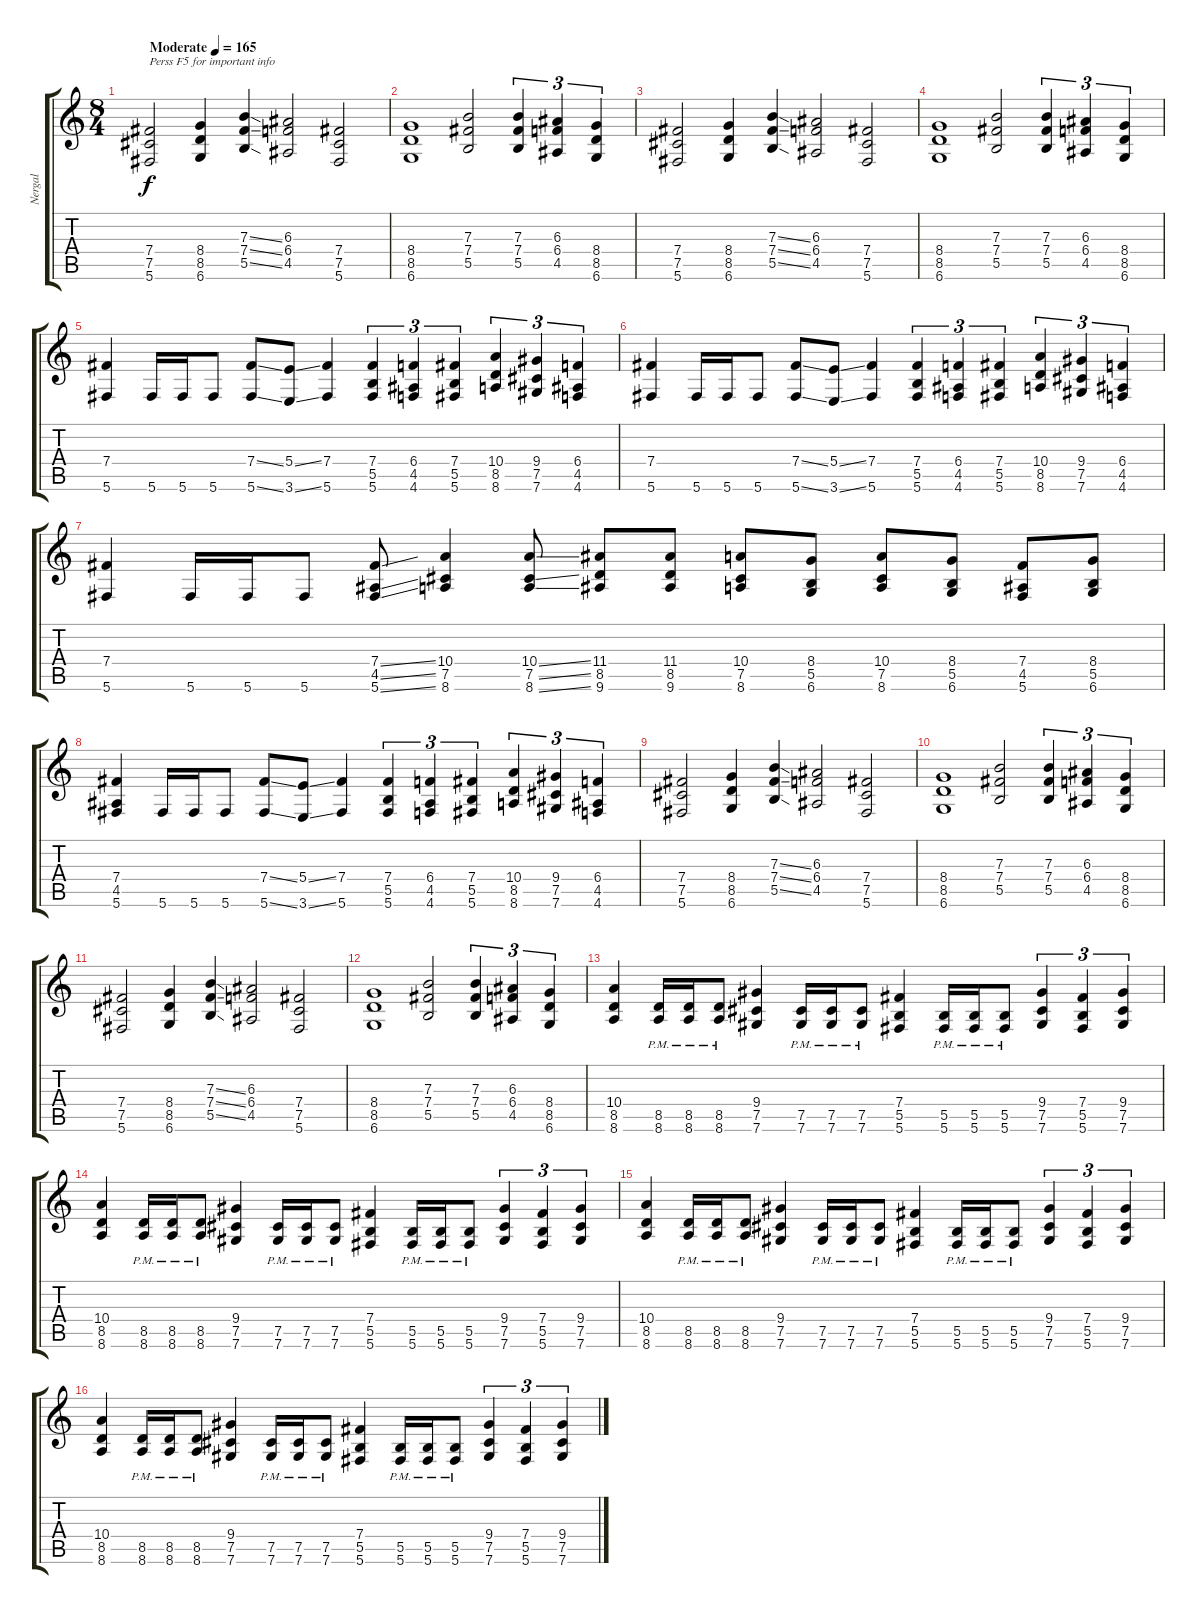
\track ("Nergal" "Nergal") {instrument overdrivenguitar}
\staff {score tabs}
\tuning (Db4 Ab3 E3 B2 Gb2 Db2) {hide}
\ts (8 4)
\tempo (165 "Moderate")
\clef g2
\ks c
(7.4 7.5 5.6).2{txt "Perss F5 for important info" dy f instrument overdrivenguitar} (8.4 8.5 6.6).4 (7.3{ss} 7.4{ss} 5.5{ss}).4 (6.3 6.4 4.5).2 (7.4 7.5 5.6).2 |
(8.4 8.5 6.6).1 (7.3 7.4 5.5).2 (7.3 7.4 5.5).4{tu (3 2)} (6.3 6.4 4.5).4{tu (3 2)} (8.4 8.5 6.6).4{tu (3 2)} |
(7.4 7.5 5.6).2 (8.4 8.5 6.6).4 (7.3{ss} 7.4{ss} 5.5{ss}).4 (6.3 6.4 4.5).2 (7.4 7.5 5.6).2 |
(8.4 8.5 6.6).1 (7.3 7.4 5.5).2 (7.3 7.4 5.5).4{tu (3 2)} (6.3 6.4 4.5).4{tu (3 2)} (8.4 8.5 6.6).4{tu (3 2)} |
(7.4 5.6).4 5.6.16 5.6.16 5.6.8 (7.4{ss} 5.6{ss}).8 (5.4{ss} 3.6{ss}).8 (7.4 5.6).4 (7.4 5.5 5.6).4{tu (3 2)} (6.4 4.5 4.6).4{tu (3 2)} (7.4 5.5 5.6).4{tu (3 2)} (10.4 8.5 8.6).4{tu (3 2)} (9.4 7.5 7.6).4{tu (3 2)} (6.4 4.5 4.6).4{tu (3 2)} |
(7.4 5.6).4 5.6.16 5.6.16 5.6.8 (7.4{ss} 5.6{ss}).8 (5.4{ss} 3.6{ss}).8 (7.4 5.6).4 (7.4 5.5 5.6).4{tu (3 2)} (6.4 4.5 4.6).4{tu (3 2)} (7.4 5.5 5.6).4{tu (3 2)} (10.4 8.5 8.6).4{tu (3 2)} (9.4 7.5 7.6).4{tu (3 2)} (6.4 4.5 4.6).4{tu (3 2)} |
(7.4 5.6).4 5.6.16 5.6.16 5.6.8 (7.4{ss} 4.5{ss} 5.6{ss}).8 (10.4 7.5 8.6).4 (10.4{ss} 7.5{ss} 8.6{ss}).8 (11.4 8.5 9.6).8 (11.4 8.5 9.6).8 (10.4 7.5 8.6).8 (8.4 5.5 6.6).8 (10.4 7.5 8.6).8 (8.4 5.5 6.6).8 (7.4 4.5 5.6).8 (8.4 5.5 6.6).8 |
(7.4 4.5 5.6).4 5.6.16 5.6.16 5.6.8 (7.4{ss} 5.6{ss}).8 (5.4{ss} 3.6{ss}).8 (7.4 5.6).4 (7.4 5.5 5.6).4{tu (3 2)} (6.4 4.5 4.6).4{tu (3 2)} (7.4 5.5 5.6).4{tu (3 2)} (10.4 8.5 8.6).4{tu (3 2)} (9.4 7.5 7.6).4{tu (3 2)} (6.4 4.5 4.6).4{tu (3 2)} |
(7.4 7.5 5.6).2 (8.4 8.5 6.6).4 (7.3{ss} 7.4{ss} 5.5{ss}).4 (6.3 6.4 4.5).2 (7.4 7.5 5.6).2 |
(8.4 8.5 6.6).1 (7.3 7.4 5.5).2 (7.3 7.4 5.5).4{tu (3 2)} (6.3 6.4 4.5).4{tu (3 2)} (8.4 8.5 6.6).4{tu (3 2)} |
(7.4 7.5 5.6).2 (8.4 8.5 6.6).4 (7.3{ss} 7.4{ss} 5.5{ss}).4 (6.3 6.4 4.5).2 (7.4 7.5 5.6).2 |
(8.4 8.5 6.6).1 (7.3 7.4 5.5).2 (7.3 7.4 5.5).4{tu (3 2)} (6.3 6.4 4.5).4{tu (3 2)} (8.4 8.5 6.6).4{tu (3 2)} |
(10.4 8.5 8.6).4 (8.5{pm} 8.6{pm}).16 (8.5{pm} 8.6{pm}).16 (8.5{pm} 8.6{pm}).8 (9.4 7.5 7.6).4 (7.5{pm} 7.6{pm}).16 (7.5{pm} 7.6{pm}).16 (7.5{pm} 7.6{pm}).8 (7.4 5.5 5.6).4 (5.5{pm} 5.6{pm}).16 (5.5{pm} 5.6{pm}).16 (5.5{pm} 5.6{pm}).8 (9.4 7.5 7.6).4{tu (3 2)} (7.4 5.5 5.6).4{tu (3 2)} (9.4 7.5 7.6).4{tu (3 2)} |
(10.4 8.5 8.6).4 (8.5{pm} 8.6{pm}).16 (8.5{pm} 8.6{pm}).16 (8.5{pm} 8.6{pm}).8 (9.4 7.5 7.6).4 (7.5{pm} 7.6{pm}).16 (7.5{pm} 7.6{pm}).16 (7.5{pm} 7.6{pm}).8 (7.4 5.5 5.6).4 (5.5{pm} 5.6{pm}).16 (5.5{pm} 5.6{pm}).16 (5.5{pm} 5.6{pm}).8 (9.4 7.5 7.6).4{tu (3 2)} (7.4 5.5 5.6).4{tu (3 2)} (9.4 7.5 7.6).4{tu (3 2)} |
(10.4 8.5 8.6).4 (8.5{pm} 8.6{pm}).16 (8.5{pm} 8.6{pm}).16 (8.5{pm} 8.6{pm}).8 (9.4 7.5 7.6).4 (7.5{pm} 7.6{pm}).16 (7.5{pm} 7.6{pm}).16 (7.5{pm} 7.6{pm}).8 (7.4 5.5 5.6).4 (5.5{pm} 5.6{pm}).16 (5.5{pm} 5.6{pm}).16 (5.5{pm} 5.6{pm}).8 (9.4 7.5 7.6).4{tu (3 2)} (7.4 5.5 5.6).4{tu (3 2)} (9.4 7.5 7.6).4{tu (3 2)} |
(10.4 8.5 8.6).4 (8.5{pm} 8.6{pm}).16 (8.5{pm} 8.6{pm}).16 (8.5{pm} 8.6{pm}).8 (9.4 7.5 7.6).4 (7.5{pm} 7.6{pm}).16 (7.5{pm} 7.6{pm}).16 (7.5{pm} 7.6{pm}).8 (7.4 5.5 5.6).4 (5.5{pm} 5.6{pm}).16 (5.5{pm} 5.6{pm}).16 (5.5{pm} 5.6{pm}).8 (9.4 7.5 7.6).4{tu (3 2)} (7.4 5.5 5.6).4{tu (3 2)} (9.4 7.5 7.6).4{tu (3 2)}
